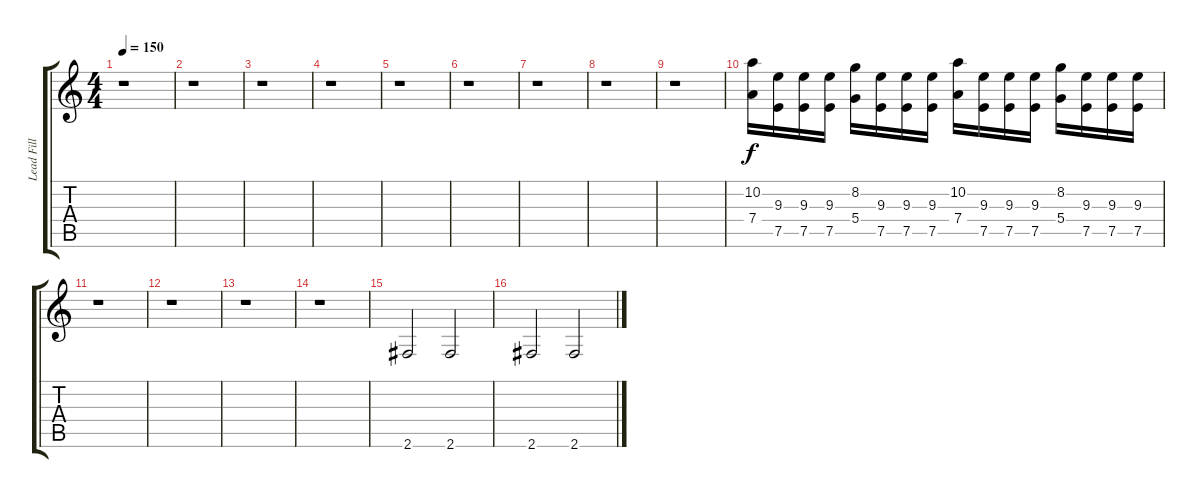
\track ("Lead Fill" "Lead Fill") {instrument distortionguitar}
\staff {score tabs}
\tuning (E4 B3 G3 D3 A2 E2) {hide}
\ts (4 4)
\tempo 150
\clef g2
\ks c
r.1{dy f} |
r.1 |
r.1 |
r.1 |
r.1 |
r.1 |
r.1 |
r.1 |
r.1 |
(10.2 7.4).16 (9.3 7.5).16 (9.3 7.5).16 (9.3 7.5).16 (8.2 5.4).16 (9.3 7.5).16 (9.3 7.5).16 (9.3 7.5).16 (10.2 7.4).16 (9.3 7.5).16 (9.3 7.5).16 (9.3 7.5).16 (8.2 5.4).16 (9.3 7.5).16 (9.3 7.5).16 (9.3 7.5).16 |
r.1 |
r.1 |
r.1 |
r.1 |
2.6.2 2.6.2 |
2.6.2 2.6.2
